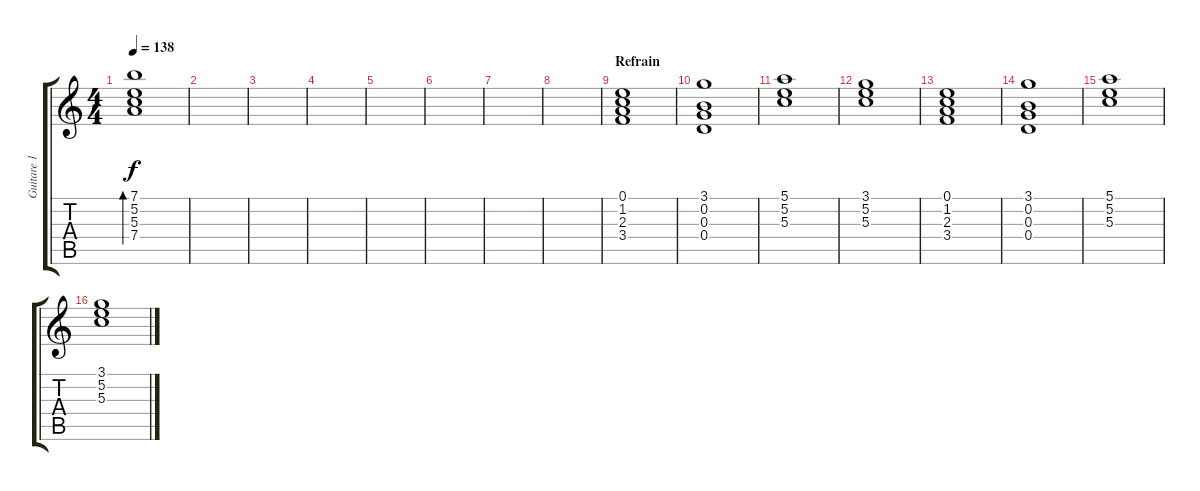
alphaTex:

\track ("Guitare 1" "Guitare 1") {instrument electricguitarjazz}
\staff {score tabs}
\tuning (E4 B3 G3 D3 A2 E2) {hide}
\ts (4 4)
\tempo 138
\clef g2
\ks c
(7.1 5.2 5.3 7.4).1{bd 240 dy f} |
|
|
|
|
|
|
|
\section ("" "Refrain")
(0.1 1.2 2.3 3.4).1 |
(3.1 0.2 0.3 0.4).1 |
(5.1 5.2 5.3).1 |
(3.1 5.2 5.3).1 |
(0.1 1.2 2.3 3.4).1 |
(3.1 0.2 0.3 0.4).1 |
(5.1 5.2 5.3).1 |
(3.1 5.2 5.3).1
